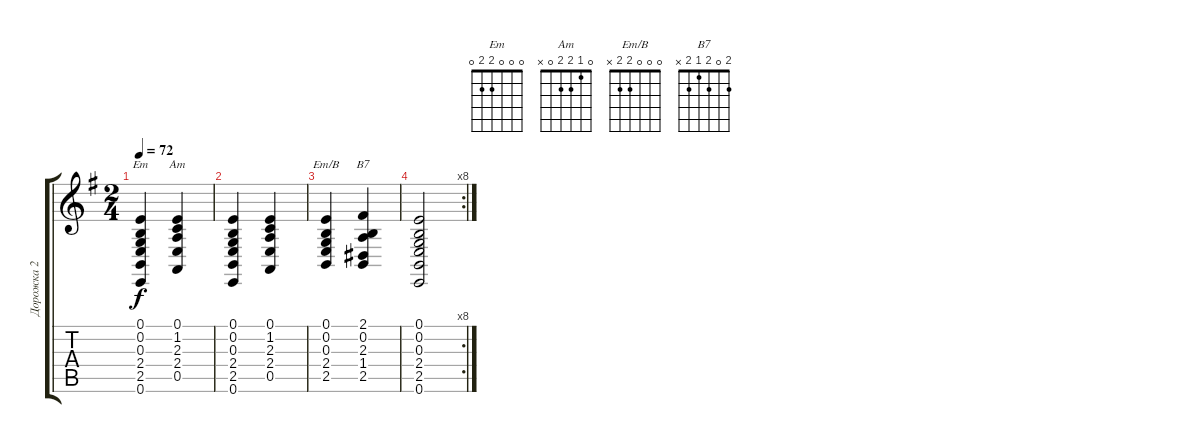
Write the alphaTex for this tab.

\track ("Дорожка 2" "Дорожка 2") {instrument stringensemble1}
\staff {score tabs}
\tuning (E4 B3 G3 D3 A2 E2) {hide}
\chord ("Em" 0 0 0 2 2 0)
\chord ("Am" 0 1 2 2 0 x)
\chord ("Em/B" 0 0 0 2 2 x)
\chord ("B7" 2 0 2 1 2 x)
\ts (2 4)
\tempo 72
\clef g2
\ks g
(0.1 0.2 0.3 2.4 2.5 0.6).4{ch "Em" dy f} (0.1 1.2 2.3 2.4 0.5).4{ch "Am"} |
(0.1 0.2 0.3 2.4 2.5 0.6).4 (0.1 1.2 2.3 2.4 0.5).4 |
(0.1 0.2 0.3 2.4 2.5).4{ch "Em/B"} (2.1 0.2 2.3 1.4 2.5).4{ch "B7"} |
\rc 8
(0.1 0.2 0.3 2.4 2.5 0.6).2
